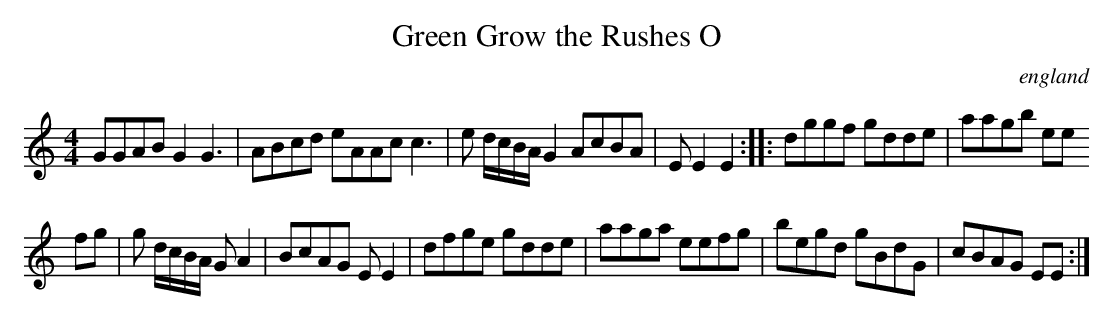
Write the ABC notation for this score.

X:1
T:Green Grow the Rushes O
O:england
M:4/4
L:1/8
K:C major
GGAB G2G3|ABcd eAAcc3|e d/2c/2B/2A/2 G2 AcBA|EE2E2:||:dggf gdde|aagb ee
fg|g d/2c/2B/2A/2 G A2|BcAG E E2|dfge gdde|aaga eefg|begd gBdG|cBAG EE:|
|
